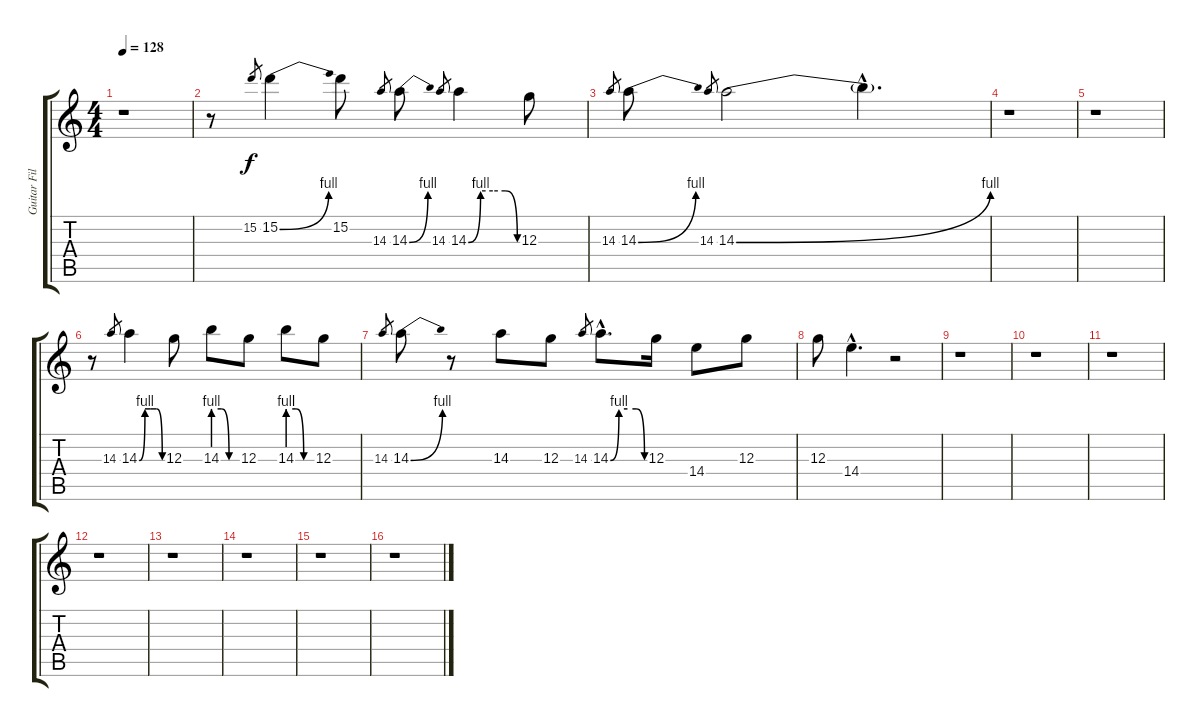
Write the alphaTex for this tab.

\track ("Guitar Fill" "Guitar Fil") {instrument distortionguitar}
\staff {score tabs}
\tuning (E4 B3 G3 D3 A2 E2) {hide}
\ts (4 4)
\tempo 128
\clef g2
\ks c
r.1{dy f} |
r.8 15.2.8{gr} 15.2{be (bend 0 0 60 4)}.4 15.2.8 14.3.8{gr} 14.3{be (bend 0 0 60 4)}.8 14.3.8{gr} 14.3{be (custom 0 0 15 4 30 4 45 4 60 0)}.4 12.3.8 |
14.3.8{gr} 14.3{be (bend 0 0 60 4)}.8 14.3.8{gr} 14.3{be (bend 0 0 60 4)}.2 14.3{hac t}.4{d} |
r.1 |
r.1 |
r.8 14.3.8{gr} 14.3{be (custom 0 0 15 4 30 4 45 4 60 0)}.4 12.3.8 14.3{be (custom 0 4 20 4 40 0 60 0)}.8 12.3.8 14.3{be (custom 0 4 20 4 40 0 60 0)}.8 12.3.8 |
14.3.8{gr} 14.3{be (bend 0 0 60 4)}.8 r.8 14.3.8 12.3.8 14.3.8{gr} 14.3{be (custom 0 0 15 4 30 4 45 4 60 0) hac}.8{d} 12.3.16 14.4.8 12.3.8 |
12.3.8 14.4{hac}.4{d} r.2 |
r.1 |
r.1 |
r.1 |
r.1 |
r.1 |
r.1 |
r.1 |
r.1
